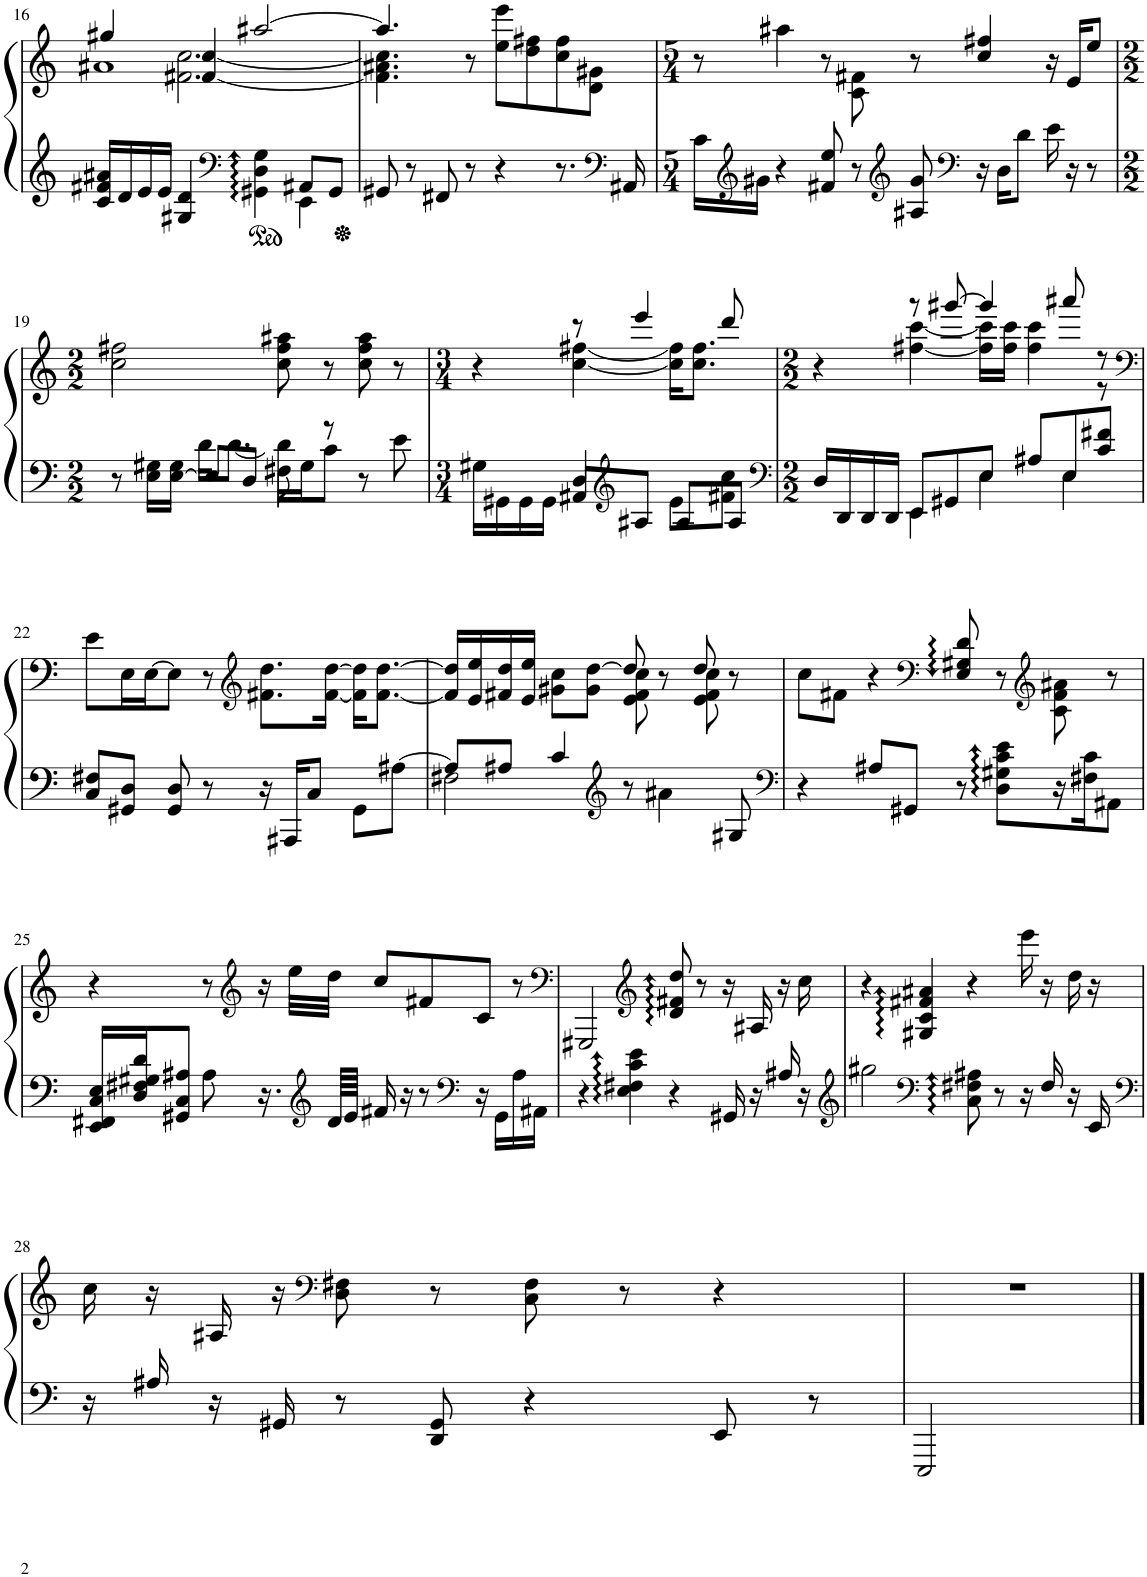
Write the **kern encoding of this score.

**kern	**kern
*part1	*part1
*staff2	*staff1
*I"Piano	*
*I'Pno.	*
!!LO:PB:g=z
*clefG2	*clefG2
*k[]	*k[]
*M2/2	*M2/2
=16	=16
*^	*^
*	*	*	*^
16c/ 16f#X/ 16a#X/LL	2.ryy	4gg#X/	4ryy	1a#X
16d/	.	.	.	.
16e/	.	.	.	.
16e/JJ	.	.	.	.
4G#X/ 4d/	.	4f#X/ 4cc/	[2.f#\ [2.cc\	.
*clefF4	*	*	*	*
4GG#X\ 4D\ 4G#\	.	[2aa#X/	.	.
8AA#X/L	4EE\	.	.	.
8GG#/J	.	.	.	.
*v	*v	*	*	*
*	*	*v	*v
=17	=17	=17
8GG#X/	4.aa#/]	4.f#\] 4.a#X\ 4.cc\]
8r	.	.
8FF#X/	.	.
8r	8r	2ryy
4r	8ee\ 8eee\L	.
.	8dd\ 8ff#X\	.
8.r	8cc\ 8ff#\	.
.	8d\ 8g#X\J	8ryy
*clefF4	*	*
16AA#X/	.	.
*	*v	*v
=18	=18
*M5/4	*M5/4
16c\LL	8r
*clefG2	*
16g#X\JJ	.
4r	4aa#X\
8f#X/ 8ee/	8r
8r	8c\ 8f#X\
*clefG2	*
8A#X/ 8g#/	8r
*clefF4	*
16r	4cc/ 4ff#X/
16D\KL	.
8d\J	.
16e\	16r
16r	16e/KL
8r	8ee/J
!!LO:LB:g=z
=19	=19
*M2/2	*M2/2
*^	*^
8r	4ryy	2ff#X\	2cc\
16E\ 16G#X\LL	.	.	.
[16E\ 16G#\JJ	.	.	.
8E/L]	16d\KL	.	.
.	[8.d\J	.	.
8D/J	.	.	.
8F#X\	16d\LL]	8cc\ 8ff#\ 8aa#X\	2ryy
.	16G#\J	.	.
8r	8c\J	8r	.
8r	4ryy	8cc\ 8ff#\ 8aa#\	.
8e\	.	8r	.
=20	=20	=20	=20
*M3/4	*	*M3/4	*
16G#X\LL	4ryy	4r	4ryy
16GG#X\	.	.	.
16GG#\	.	.	.
16GG#\JJ	.	.	.
8AA#X/L	4D/	8r	[4cc\ [4ff#X\
*clefG2	*	*	*
8A#X/J	.	4eee/	.
8A#/L	8e\L	.	16cc\] 16ff#\]KL
.	.	.	8.cc\ 8.ff#\J
8A#/J	8f#X\ 8cc\J	8ddd/	.
=21	=21	=21	=21
*clefF4	*	*	*
*M2/2	*	*M2/2	*
16D/LL	4ryy	4r	4ryy
16DD/	.	.	.
16DD/	.	.	.
16DD/JJ	.	.	.
8EE/L	4EE\	8r	[4ff#X\ [4ccc\
8GG#X/	.	[8ggg#X/	.
8E/J	4E\	4ggg#/]	16ff#\] 16ccc\]LL
.	.	.	16ff#\ 16ccc\JJ
8A#X/L	.	.	4ff#\ 4ccc\
8E/	4E\	8aaa#X/	.
8c/ 8f#X/J	.	8r	8r
*v	*v	*	*
*	*v	*v
!!LO:LB:g=z
=22	=22
*	*clefF4
8C/ 8F#X/L	8e\L
8GG#X/ 8D/J	16E\L
.	[16E\J
8GG#/ 8D/	8E\J]
8r	8r
*	*clefG2
16r	8.f#X\ 8.dd\L
16AAA#X/KL	.
8C/J	.
.	[16f#\ [16dd\Jk
8GG#\L	16f#\] 16dd\]KL
.	[8.f#\ [8.dd\J
[8A#X\J	.
=23	=23
*^	*^
8A#/L]	2F#X\	16f#/] 16dd/]LL	2ryy
.	.	16e/ 16ee/	.
8A#X/J	.	16f#X/ 16dd/	.
.	.	16e/ 16ee/JJ	.
4c/	.	8g#X\ 8cc\L	.
.	.	8g#\ [8dd\J	.
*clefG2	*	*	*
8r	2ryy	8e\ 8f#\ 8cc\	8dd/]
4a#X\	.	8r	8ryy
.	.	8e\ 8f#\ 8cc\	8dd/
8G#X/	.	8r	8ryy
*v	*v	*	*
*	*v	*v
=24	=24
*clefF4	*
4r	8cc\L
.	8f#X\J
8A#X/L	4r
8GG#X/J	.
*	*clefF4
8r	8E/ 8G#X/ 8d/
8D\ 8G#X\ 8c\ 8e\L	8r
*	*clefG2
16r	8c\ 8f#\ 8a#X\
16F#X\ 16c\J	.
8AA#X\J	8r
!!LO:LB:g=z
=25	=25
16EE/ 16FF#X/ 16C/ 16E/LL	4r
16D/ 16F#X/ 16G#X/ 16d/J	.
8GG#X/ 8C/ 8A#X/J	.
8A#\	8r
*	*clefG2
16.r	16r
.	32ee\LLL
*clefG2	*
64d/LLLL	32dd\JJJ
64e/JJJJ	.
16f#X/	8cc/L
16r	.
8r	8f#X/
*clefF4	*
16r	8c/J
16GG#\LL	.
16A#\	8r
16AA#X\JJ	.
=26	=26
*	*clefF4
4r	2GGG#X/
4E\ 4F#X\ 4c\ 4e\	.
*	*clefG2
4r	8d/ 8f#X/ 8dd/
.	8r
16GG#X/	16r
16r	16A#X/
16A#X/	16r
16r	16cc\
=27	=27
*clefG2	*
2gg#X\	4r
.	4G#X/ 4c/ 4f#X/ 4a#X/
*clefF4	*
8C\ 8F#X\ 8A#X\	4r
8r	.
16r	16eee\
16F#/	16r
16r	16dd\
16EE/	16r
!!LO:LB:g=z
=28	=28
*clefF4	*
16r	16cc\
16A#X/	16r
16r	16A#X/
16GG#X/	16r
*	*clefF4
8r	8D\ 8F#X\
8DD/ 8GG#/	8r
4r	8C\ 8F#\
.	8r
8EE/	4r
8r	.
=29	=29
2EEE/	1r
2ryy	.
==	==
*-	*-
